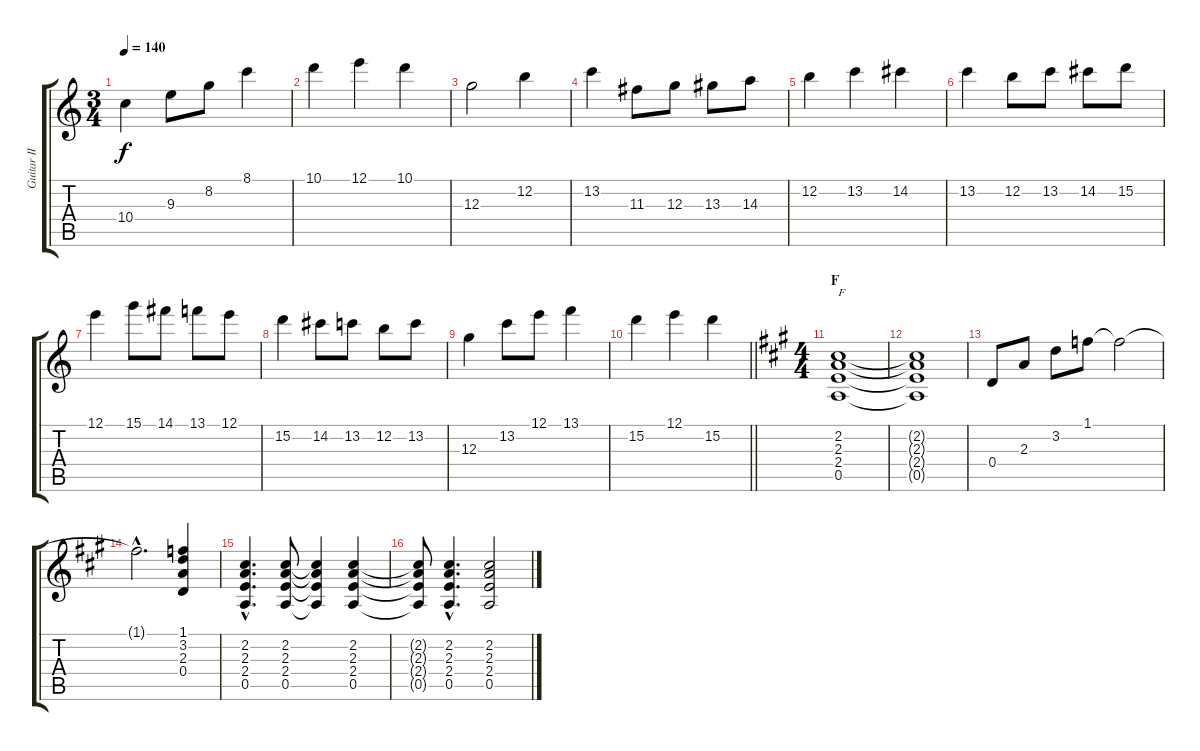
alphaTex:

\track ("Guitar II" "Guitar II") {instrument acousticguitarsteel}
\staff {score tabs}
\tuning (E4 B3 G3 D3 A2 E2) {hide}
\ts (3 4)
\tempo 140
\clef g2
\ks c
10.4.4{dy f} 9.3.8 8.2.8 8.1.4 |
10.1.4 12.1.4 10.1.4 |
12.3.2 12.2.4 |
13.2.4 11.3.8 12.3.8 13.3.8 14.3.8 |
12.2.4 13.2.4 14.2.4 |
13.2.4 12.2.8 13.2.8 14.2.8 15.2.8 |
12.1.4 15.1.8 14.1.8 13.1.8 12.1.8 |
15.2.4 14.2.8 13.2.8 12.2.8 13.2.8 |
12.3.4 13.2.8 12.1.8 13.1.4 |
\barLineRight lightlight
15.2.4 12.1.4 15.2.4 |
\ts (4 4)
\section ("" "F")
\ks a
(2.2 2.3 2.4 0.5).1{txt "F" instrument overdrivenguitar} |
(2.2{t} 2.3{t} 2.4{t} 0.5{t}).1 |
0.4.8 2.3.8 3.2.8 1.1.8 1.1{t}.2 |
1.1{hac t}.2{d} (1.1 3.2 2.3 0.4).4 |
(2.2{hac} 2.3{hac} 2.4{hac} 0.5{hac}).4{d} (2.2 2.3 2.4 0.5).8 (2.2{t} 2.3{t} 2.4{t} 0.5{t}).4 (2.2 2.3 2.4 0.5).4 |
(2.2{t} 2.3{t} 2.4{t} 0.5{t}).8 (2.2{hac} 2.3{hac} 2.4{hac} 0.5{hac}).4{d} (2.2 2.3 2.4 0.5).2
